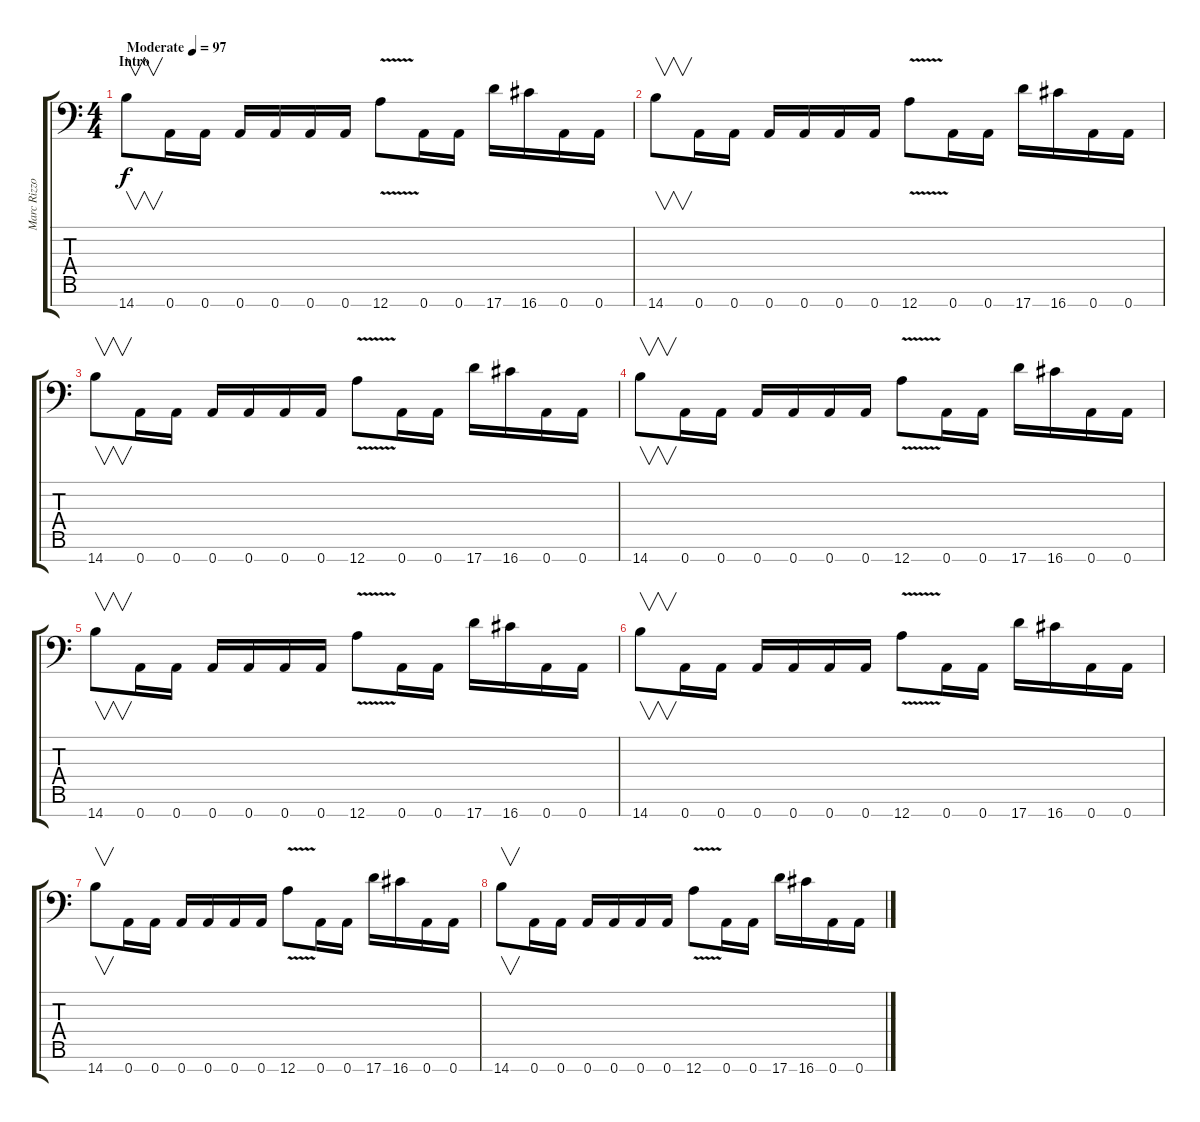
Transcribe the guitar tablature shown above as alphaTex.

\track ("Marc Rizzo " "Marc Rizzo") {instrument overdrivenguitar}
\staff {score tabs}
\tuning (E4 B3 G3 D3 A2 E2 A1) {hide}
\ts (4 4)
\section ("" "Intro")
\tempo (97 "Moderate")
\clef f4
\ks c
14.7.8{v dy f instrument overdrivenguitar} 0.7.16 0.7.16 0.7.16 0.7.16 0.7.16 0.7.16 12.7{v}.8 0.7.16 0.7.16 17.7.16 16.7.16 0.7.16 0.7.16 |
14.7.8{v} 0.7.16 0.7.16 0.7.16 0.7.16 0.7.16 0.7.16 12.7{v}.8 0.7.16 0.7.16 17.7.16 16.7.16 0.7.16 0.7.16 |
14.7.8{v} 0.7.16 0.7.16 0.7.16 0.7.16 0.7.16 0.7.16 12.7{v}.8 0.7.16 0.7.16 17.7.16 16.7.16 0.7.16 0.7.16 |
14.7.8{v} 0.7.16 0.7.16 0.7.16 0.7.16 0.7.16 0.7.16 12.7{v}.8 0.7.16 0.7.16 17.7.16 16.7.16 0.7.16 0.7.16 |
14.7.8{v} 0.7.16 0.7.16 0.7.16 0.7.16 0.7.16 0.7.16 12.7{v}.8 0.7.16 0.7.16 17.7.16 16.7.16 0.7.16 0.7.16 |
14.7.8{v} 0.7.16 0.7.16 0.7.16 0.7.16 0.7.16 0.7.16 12.7{v}.8 0.7.16 0.7.16 17.7.16 16.7.16 0.7.16 0.7.16 |
14.7.8{v} 0.7.16 0.7.16 0.7.16 0.7.16 0.7.16 0.7.16 12.7{v}.8 0.7.16 0.7.16 17.7.16 16.7.16 0.7.16 0.7.16 |
14.7.8{v} 0.7.16 0.7.16 0.7.16 0.7.16 0.7.16 0.7.16 12.7{v}.8 0.7.16 0.7.16 17.7.16 16.7.16 0.7.16 0.7.16
